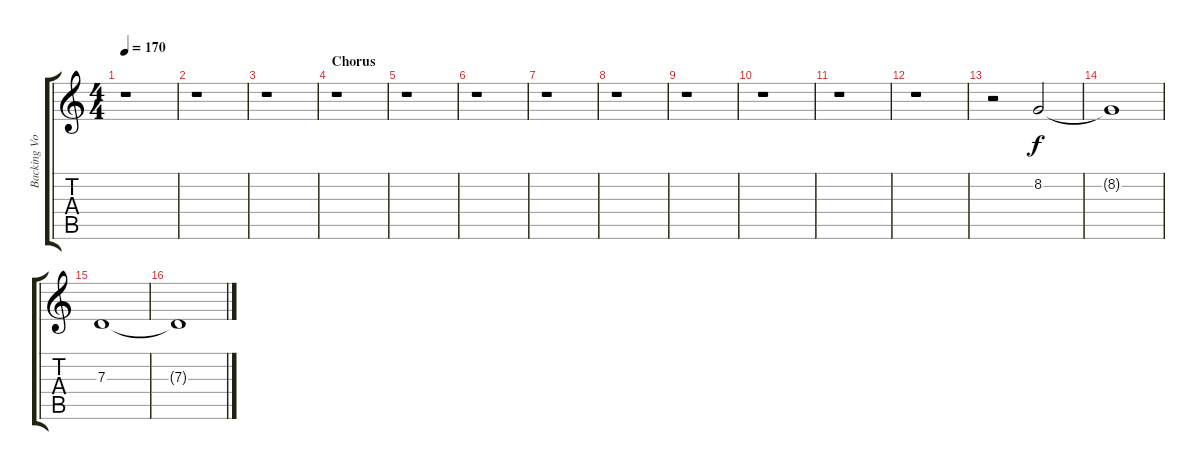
\track ("Backing Vocals" "Backing Vo") {instrument acousticgrandpiano}
\staff {score tabs}
\tuning (E4 B3 G3 D3 A2 E2) {hide}
\ts (4 4)
\tempo 170
\clef g2
\ks c
r.1{dy f} |
r.1 |
r.1 |
\section ("" "Chorus")
r.1 |
r.1 |
r.1 |
r.1 |
r.1 |
r.1 |
r.1 |
r.1 |
r.1 |
r.2{instrument violin} 8.2.2 |
8.2{t}.1 |
7.3.1 |
7.3{t}.1
